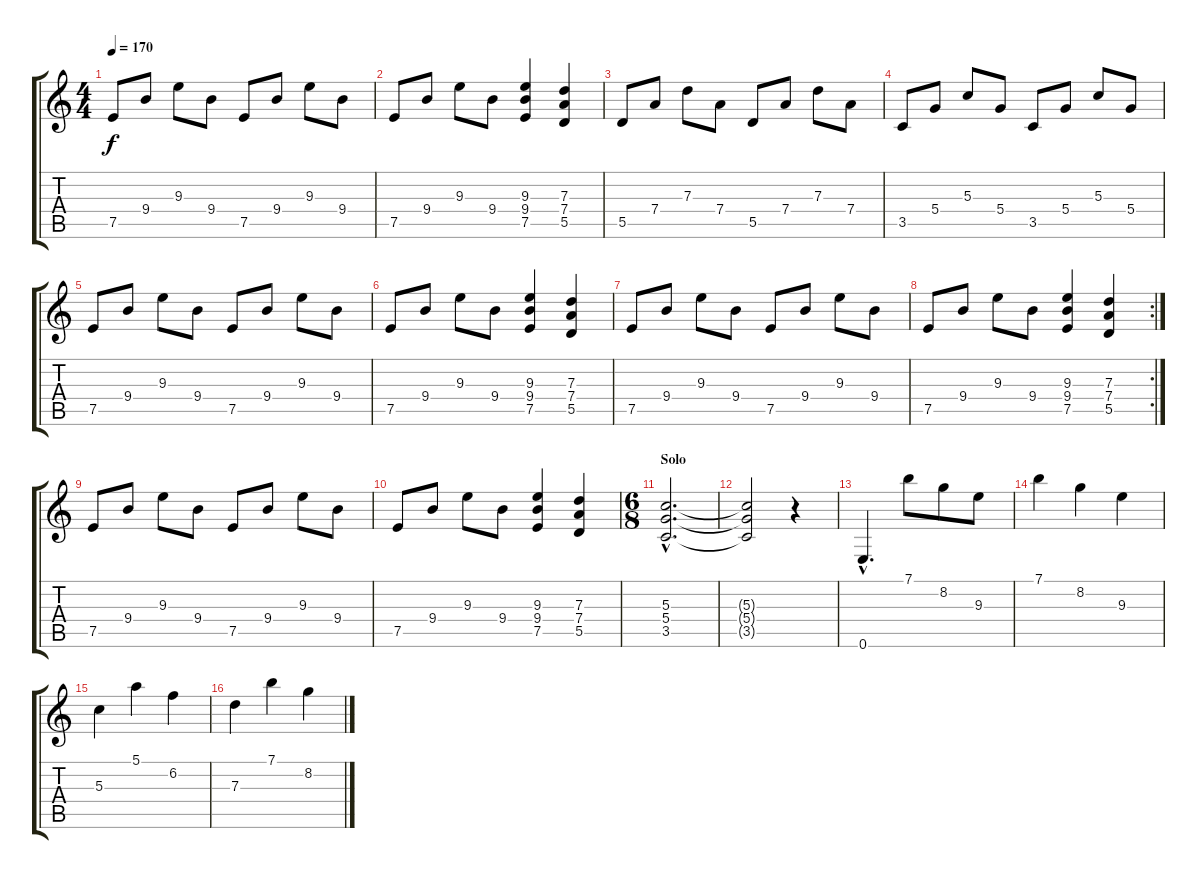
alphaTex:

\track "" {instrument overdrivenguitar}
\staff {score tabs}
\tuning (E4 B3 G3 D3 A2 E2) {hide}
\ts (4 4)
\tempo 170
\clef g2
\ks c
7.5.8{dy f} 9.4.8 9.3.8 9.4.8 7.5.8 9.4.8 9.3.8 9.4.8 |
7.5.8 9.4.8 9.3.8 9.4.8 (9.3 9.4 7.5).4 (7.3 7.4 5.5).4 |
5.5.8 7.4.8 7.3.8 7.4.8 5.5.8 7.4.8 7.3.8 7.4.8 |
3.5.8 5.4.8 5.3.8 5.4.8 3.5.8 5.4.8 5.3.8 5.4.8 |
7.5.8 9.4.8 9.3.8 9.4.8 7.5.8 9.4.8 9.3.8 9.4.8 |
7.5.8 9.4.8 9.3.8 9.4.8 (9.3 9.4 7.5).4 (7.3 7.4 5.5).4 |
7.5.8 9.4.8 9.3.8 9.4.8 7.5.8 9.4.8 9.3.8 9.4.8 |
\rc 2
7.5.8 9.4.8 9.3.8 9.4.8 (9.3 9.4 7.5).4 (7.3 7.4 5.5).4 |
7.5.8 9.4.8 9.3.8 9.4.8 7.5.8 9.4.8 9.3.8 9.4.8 |
7.5.8 9.4.8 9.3.8 9.4.8 (9.3 9.4 7.5).4 (7.3 7.4 5.5).4 |
\ts (6 8)
\section ("" "Solo")
(5.3{hac} 5.4{hac} 3.5{hac}).2{d} |
(5.3{t} 5.4{t} 3.5{t}).2 r.4 |
0.6{hac}.4{d} 7.1.8 8.2.8 9.3.8 |
7.1.4 8.2.4 9.3.4 |
5.3.4 5.1.4 6.2.4 |
7.3.4 7.1.4 8.2.4
